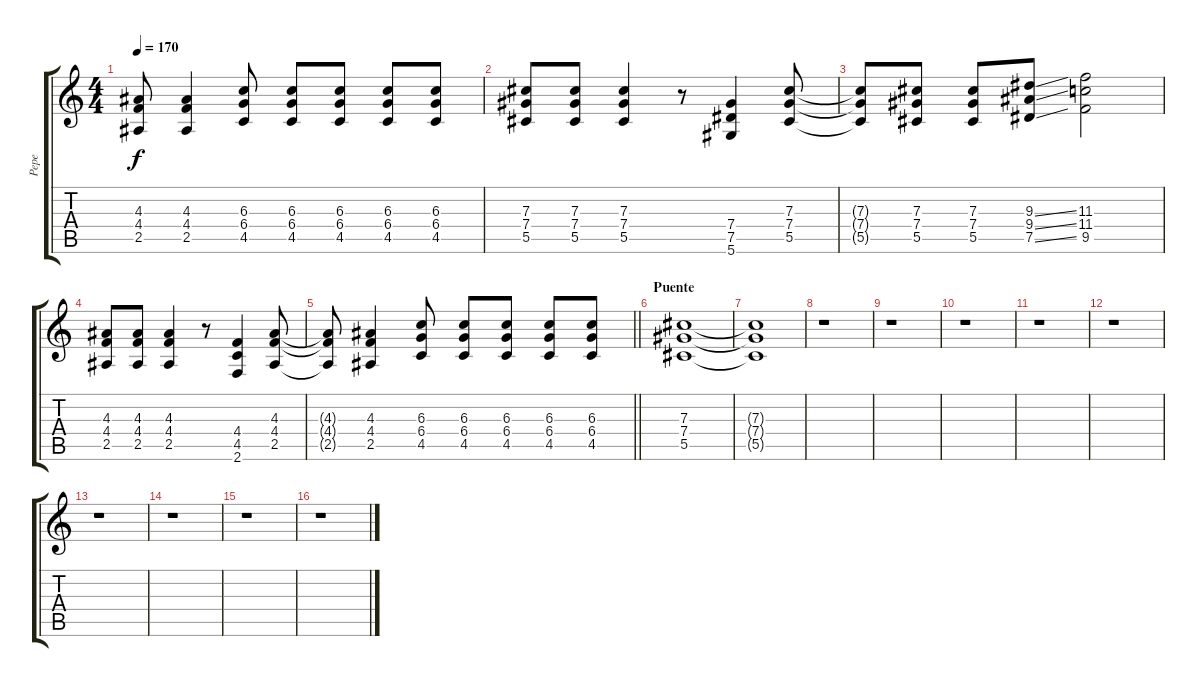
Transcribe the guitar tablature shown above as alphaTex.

\track ("Pepe" "Pepe") {instrument distortionguitar}
\staff {score tabs}
\tuning (Eb4 Bb3 Gb3 Db3 Ab2 Eb2) {hide}
\ts (4 4)
\tempo 170
\clef g2
\ks c
(4.3{t} 4.4{t} 2.5{t}).8{dy f} (4.3 4.4 2.5).4 (6.3 6.4 4.5).8 (6.3 6.4 4.5).8 (6.3 6.4 4.5).8 (6.3 6.4 4.5).8 (6.3 6.4 4.5).8 |
(7.3 7.4 5.5).8 (7.3 7.4 5.5).8 (7.3 7.4 5.5).4 r.8 (7.4 7.5 5.6).4 (7.3 7.4 5.5).8 |
(7.3{t} 7.4{t} 5.5{t}).8 (7.3 7.4 5.5).8 (7.3 7.4 5.5).8 (9.3{ss} 9.4{ss} 7.5{ss}).8 (11.3 11.4 9.5).2 |
(4.3 4.4 2.5).8 (4.3 4.4 2.5).8 (4.3 4.4 2.5).4 r.8 (4.4 4.5 2.6).4 (4.3 4.4 2.5).8 |
\barLineRight lightlight
(4.3{t} 4.4{t} 2.5{t}).8 (4.3 4.4 2.5).4 (6.3 6.4 4.5).8 (6.3 6.4 4.5).8 (6.3 6.4 4.5).8 (6.3 6.4 4.5).8 (6.3 6.4 4.5).8 |
\section ("" "Puente")
(7.3 7.4 5.5).1{volume 0} |
(7.3{t} 7.4{t} 5.5{t}).1 |
r.1 |
r.1 |
r.1 |
r.1 |
r.1 |
r.1 |
r.1 |
r.1 |
r.1
